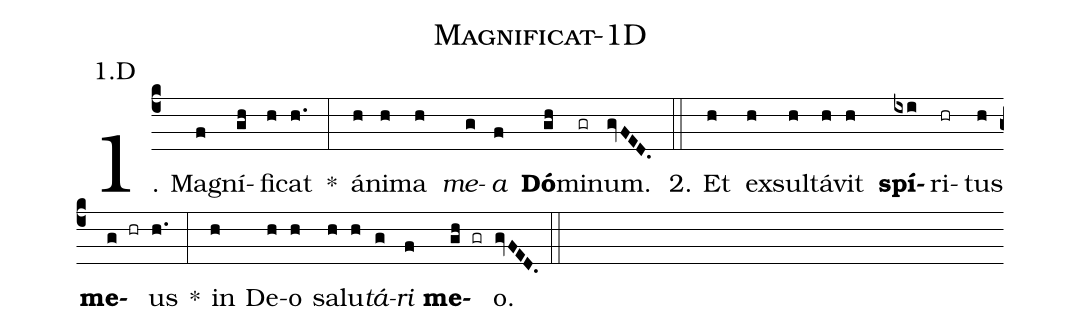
name: Magnificat-1D;
annotation: 1.D;
%%
(c4)1. Ma(f)gní(gh)fi(h)cat(h.) *(:) á(h)ni(h)ma(h) <i>me</i>(g)<i>a</i>(f) <b>Dó</b>(gh)mi(gr)num.(gvFED.) (::)
2. Et(h) ex(h)sul(h)tá(h)vit(h) <b>spí</b>(ixi)ri(hr)tus(h) <b>me</b>(g hr)us(h.) *(:) in(h) De(h)o(h) sa(h)lu(h)<i>tá</i>(g)<i>ri</i>(f) <b>me</b>(gh gr)o.(gvFED.) (::)
